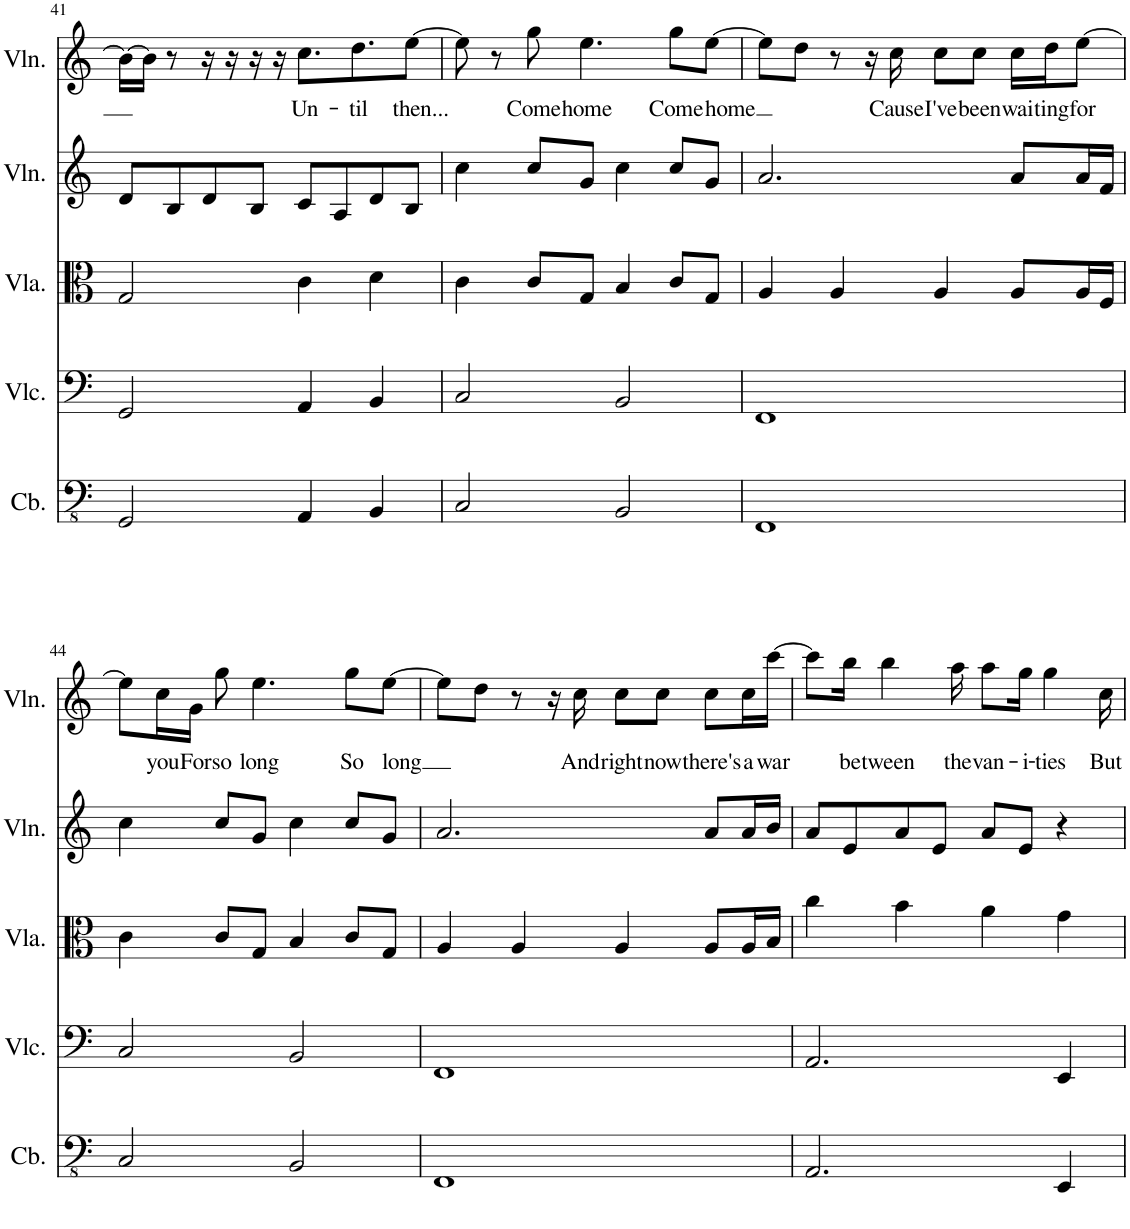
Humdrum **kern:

**kern	**kern	**kern	**kern	**kern	**text
*part5	*part4	*part3	*part2	*part1	*part1
*staff5	*staff4	*staff3	*staff2	*staff1	*staff1
*I"Contrabass	*I"Violoncello	*I"Viola	*I"Violin	*I"Violin	*
*I'Cb.	*I'Vlc.	*I'Vla.	*I'Vln.	*I'Vln.	*
!!LO:PB:g=z
*clefFv4	*clefF4	*clefC3	*clefG2	*clefG2	*
*Trd7c12	*	*	*	*	*
*k[]	*k[]	*k[]	*k[]	*k[]	*
*M4/4	*M4/4	*M4/4	*M4/4	*M4/4	*
=41	=41	=41	=41	=41	=41
2GGG/	2GG/	2G/	8d/L	16b\LL_	.
.	.	.	.	16b\JJ]	.
.	.	.	8B/	8r	.
.	.	.	8d/	16r	.
.	.	.	.	16r	.
.	.	.	8B/J	16r	.
.	.	.	.	16r	.
!	!	!	!	!	!LO:LY:b
4AAA/	4AA/	4c\	8c/L	8.cc\L	Un-
.	.	.	8A/	.	.
!	!	!	!	!	!LO:LY:b
.	.	.	.	8.dd\	-til
4BBB/	4BB/	4d\	8d/	.	.
!	!	!	!	!	!LO:LY:b
.	.	.	8B/J	[8ee\J	then...
=42	=42	=42	=42	=42	=42
2CC/	2C/	4c\	4cc\	8ee\]	.
.	.	.	.	8r	.
!	!	!	!	!	!LO:LY:b
.	.	8c/L	8cc/L	8gg\	Come
!	!	!	!	!	!LO:LY:b
.	.	8G/J	8g/J	4.ee\	home
2BBB/	2BB/	4B/	4cc\	.	.
!	!	!	!	!	!LO:LY:b
.	.	8c/L	8cc/L	8gg\L	Come
!	!	!	!	!	!LO:LY:b
.	.	8G/J	8g/J	[8ee\J	home
=43	=43	=43	=43	=43	=43
1FFF	1FF	4A/	2.a/	8ee\L]	.
.	.	.	.	8dd\J	.
.	.	4A/	.	8r	.
.	.	.	.	16r	.
!	!	!	!	!	!LO:LY:b
.	.	.	.	16cc\	Cause
!	!	!	!	!	!LO:LY:b
.	.	4A/	.	8cc\L	I've
!	!	!	!	!	!LO:LY:b
.	.	.	.	8cc\J	been
!	!	!	!	!	!LO:LY:b
.	.	8A/L	8a/L	16cc\LL	wai-
!	!	!	!	!	!LO:LY:b
.	.	.	.	16dd\J	-ting
!	!	!	!	!	!LO:LY:b
.	.	16A/L	16a/L	[8ee\J	for
.	.	16F/JJ	16f/JJ	.	.
!!LO:LB:g=z
=44	=44	=44	=44	=44	=44
2CC/	2C/	4c\	4cc\	8ee\L]	.
!	!	!	!	!	!LO:LY:b
.	.	.	.	16cc\L	you
!	!	!	!	!	!LO:LY:b
.	.	.	.	16g\JJ	For
!	!	!	!	!	!LO:LY:b
.	.	8c/L	8cc/L	8gg\	so
!	!	!	!	!	!LO:LY:b
.	.	8G/J	8g/J	4.ee\	long
2BBB/	2BB/	4B/	4cc\	.	.
!	!	!	!	!	!LO:LY:b
.	.	8c/L	8cc/L	8gg\L	So
!	!	!	!	!	!LO:LY:b
.	.	8G/J	8g/J	[8ee\J	long
=45	=45	=45	=45	=45	=45
1FFF	1FF	4A/	2.a/	8ee\L]	.
.	.	.	.	8dd\J	.
.	.	4A/	.	8r	.
.	.	.	.	16r	.
!	!	!	!	!	!LO:LY:b
.	.	.	.	16cc\	And
!	!	!	!	!	!LO:LY:b
.	.	4A/	.	8cc\L	right
!	!	!	!	!	!LO:LY:b
.	.	.	.	8cc\J	now
!	!	!	!	!	!LO:LY:b
.	.	8A/L	8a/L	8cc\L	there's
!	!	!	!	!	!LO:LY:b
.	.	16A/L	16a/L	16cc\L	a
!	!	!	!	!	!LO:LY:b
.	.	16B/JJ	16b/JJ	[16ccc\JJ	war
=46	=46	=46	=46	=46	=46
2.AAA/	2.AA/	4cc\	8a/L	8ccc\L]	.
!	!	!	!	!	!LO:LY:b
.	.	.	8e/	16bb\Jk	be-
!	!	!	!	!	!LO:LY:b
.	.	.	.	4bb\	-tween
.	.	4b\	8a/	.	.
.	.	.	8e/J	.	.
!	!	!	!	!	!LO:LY:b
.	.	.	.	16aa\	the
!	!	!	!	!	!LO:LY:b
.	.	4a\	8a/L	8aa\L	van-
!	!	!	!	!	!LO:LY:b
.	.	.	8e/J	16gg\Jk	-i-
!	!	!	!	!	!LO:LY:b
.	.	.	.	4gg\	-ties
4EEE/	4EE/	4g\	4r	.	.
!	!	!	!	!	!LO:LY:b
.	.	.	.	16cc\	But
=	=	=	=	=	=
*-	*-	*-	*-	*-	*-
